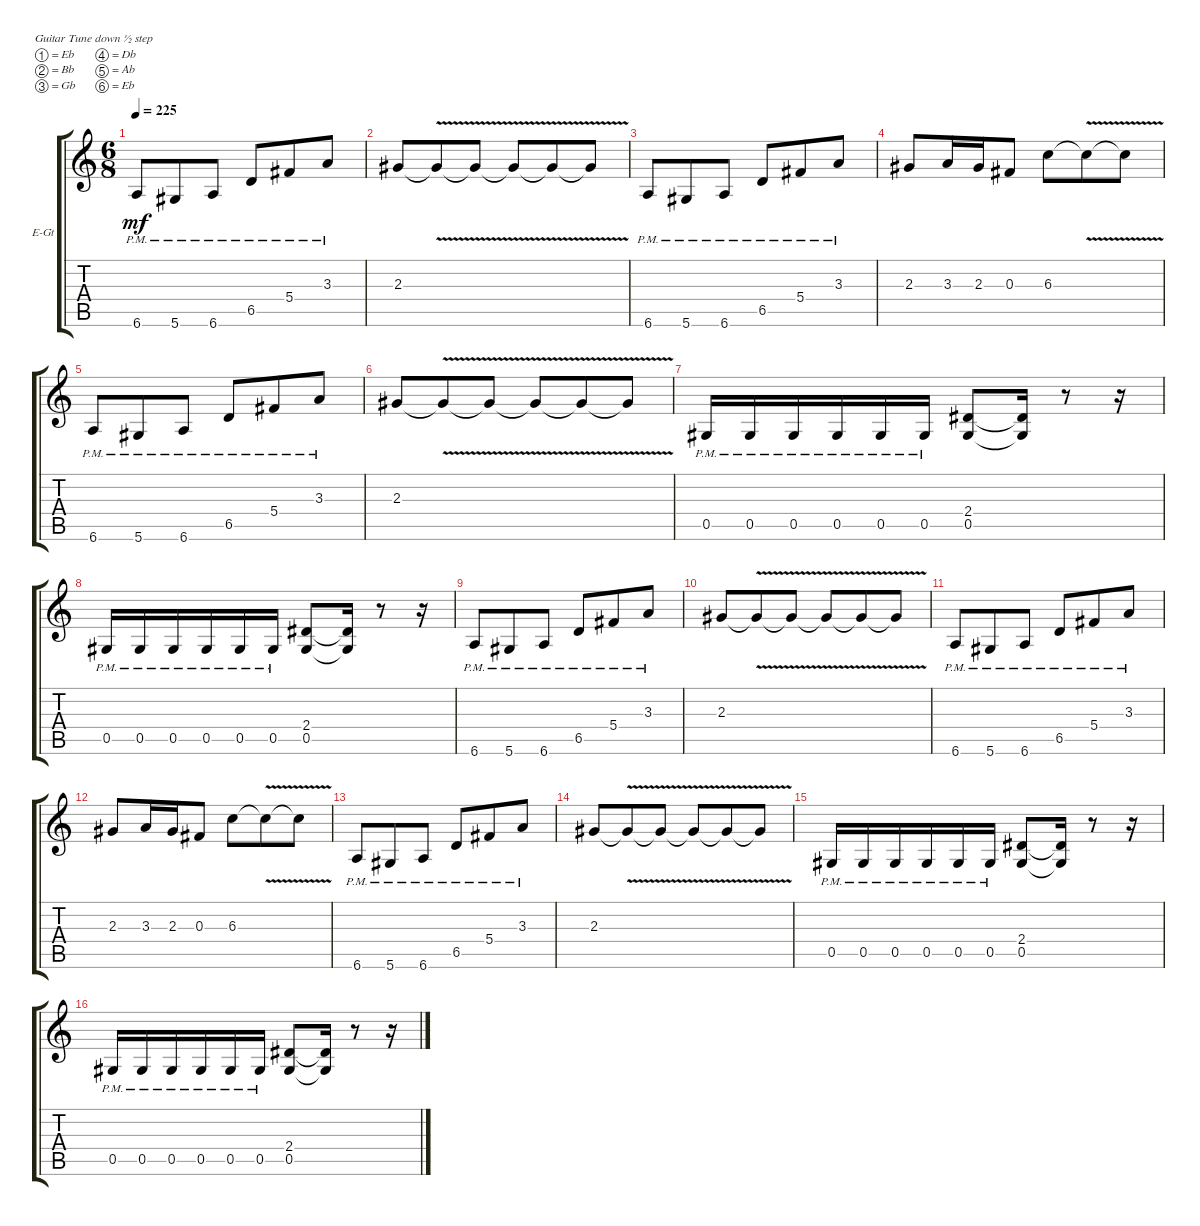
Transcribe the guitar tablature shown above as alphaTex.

\bracketExtendMode groupsimilarinstruments
\firstSystemTrackNameOrientation horizontal
\otherSystemsTrackNameOrientation horizontal
\track ("left" "E-Gt") {instrument distortionguitar}
\staff {score tabs}
\tuning (Eb4 Bb3 Gb3 Db3 Ab2 Eb2)
\ts (6 8)
\tempo 225
\clef g2
\ks c
6.6{pm}.8{dy mf} 5.6{pm}.8 6.6{pm}.8 6.5{pm}.8 5.4{pm}.8 3.3{pm}.8 |
2.3.8 2.3{v t}.8 2.3{v t}.8 2.3{v t}.8 2.3{v t}.8 2.3{v t}.8 |
6.6{pm}.8 5.6{pm}.8 6.6{pm}.8 6.5{pm}.8 5.4{pm}.8 3.3{pm}.8 |
2.3.8 3.3.16 2.3.16 0.3.8 6.3.8 6.3{v t}.8 6.3{v t}.8 |
6.6{pm}.8 5.6{pm}.8 6.6{pm}.8 6.5{pm}.8 5.4{pm}.8 3.3{pm}.8 |
2.3.8 2.3{v t}.8 2.3{v t}.8 2.3{v t}.8 2.3{v t}.8 2.3{v t}.8 |
0.5{pm}.16 0.5{pm}.16 0.5{pm}.16 0.5{pm}.16 0.5{pm}.16 0.5{pm}.16 (0.5 2.4).8 (0.5{t} 2.4{t}).16 r.8 r.16 |
0.5{pm}.16 0.5{pm}.16 0.5{pm}.16 0.5{pm}.16 0.5{pm}.16 0.5{pm}.16 (0.5 2.4).8 (0.5{t} 2.4{t}).16 r.8 r.16 |
6.6{pm}.8 5.6{pm}.8 6.6{pm}.8 6.5{pm}.8 5.4{pm}.8 3.3{pm}.8 |
2.3.8 2.3{v t}.8 2.3{v t}.8 2.3{v t}.8 2.3{v t}.8 2.3{v t}.8 |
6.6{pm}.8 5.6{pm}.8 6.6{pm}.8 6.5{pm}.8 5.4{pm}.8 3.3{pm}.8 |
2.3.8 3.3.16 2.3.16 0.3.8 6.3.8 6.3{v t}.8 6.3{v t}.8 |
6.6{pm}.8 5.6{pm}.8 6.6{pm}.8 6.5{pm}.8 5.4{pm}.8 3.3{pm}.8 |
2.3.8 2.3{v t}.8 2.3{v t}.8 2.3{v t}.8 2.3{v t}.8 2.3{v t}.8 |
0.5{pm}.16 0.5{pm}.16 0.5{pm}.16 0.5{pm}.16 0.5{pm}.16 0.5{pm}.16 (0.5 2.4).8 (0.5{t} 2.4{t}).16 r.8 r.16 |
0.5{pm}.16 0.5{pm}.16 0.5{pm}.16 0.5{pm}.16 0.5{pm}.16 0.5{pm}.16 (0.5 2.4).8 (0.5{t} 2.4{t}).16 r.8 r.16
